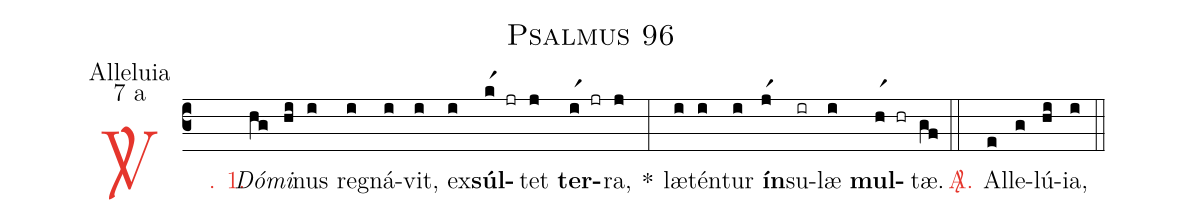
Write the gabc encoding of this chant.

name: Psalmus 96;
office-part: Alleluia;
mode: 7;
mode-differentia: a;
%%
(c3)

<c><sp>V/</sp>. 1.</c>() <i>Dó</i>(hg)<i>mi</i>(hi)nus(i) re(i)gná(i)vit,(i) ex(i)<b>súl</b>(kr1 jr)tet(j) <b>ter</b>(ir1 jr)ra,(j) *(:) læ(i)tén(i)tur(i) <b>ín</b>(jr1)su(ir)læ(i) <b>mul</b>(hr1 hr)tæ.(gf)

(::)

<c><sp>A/</sp>.</c>() Al(e)le(g)lú(hi)ia,(i)

(::)
